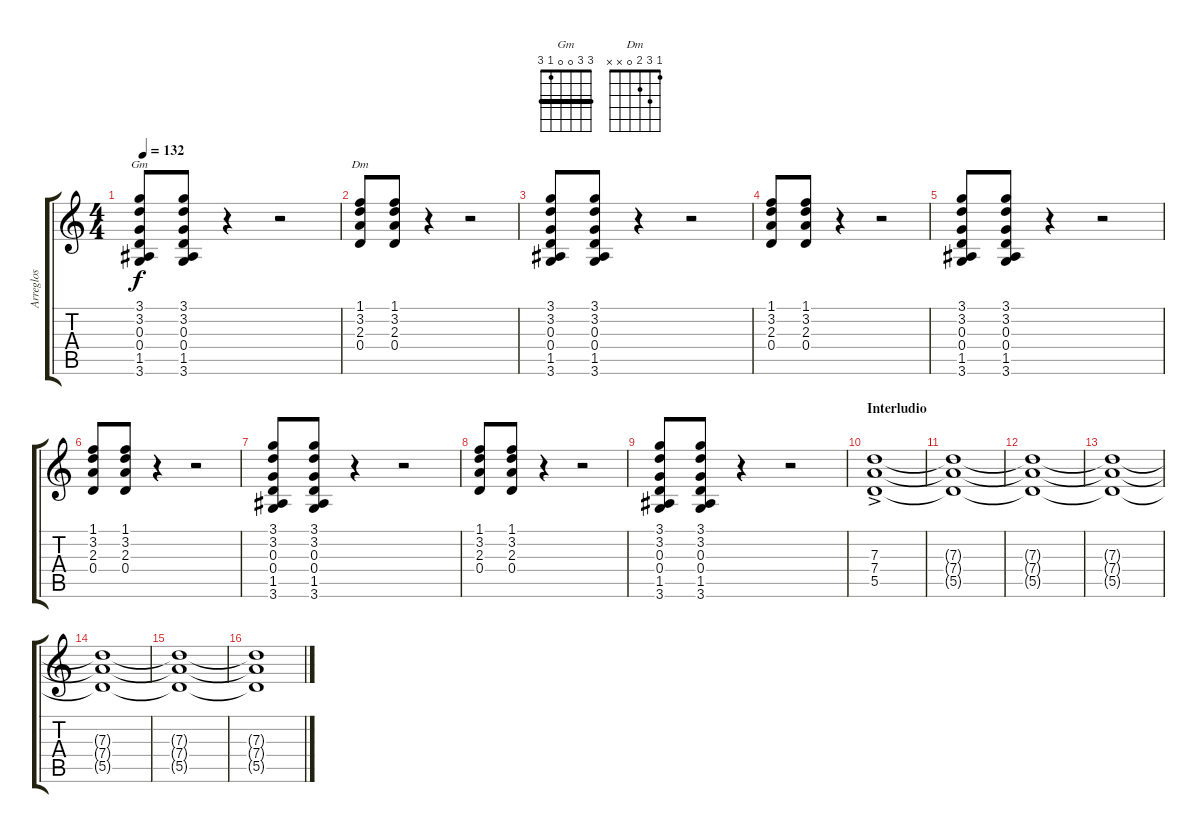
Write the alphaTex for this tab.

\track ("Arreglos" "Arreglos") {instrument overdrivenguitar}
\staff {score tabs}
\tuning (E4 B3 G3 D3 A2 E2) {hide}
\chord ("Gm" 3 3 0 0 1 3) {barre 3}
\chord ("Dm" 1 3 2 0 x x)
\ts (4 4)
\tempo 132
\clef g2
\ks c
(3.1 3.2 0.3 0.4 1.5 3.6).8{ch "Gm" dy f} (3.1 3.2 0.3 0.4 1.5 3.6).8 r.4 r.2 |
(1.1 3.2 2.3 0.4).8{ch "Dm"} (1.1 3.2 2.3 0.4).8 r.4 r.2 |
(3.1 3.2 0.3 0.4 1.5 3.6).8 (3.1 3.2 0.3 0.4 1.5 3.6).8 r.4 r.2 |
(1.1 3.2 2.3 0.4).8 (1.1 3.2 2.3 0.4).8 r.4 r.2 |
(3.1 3.2 0.3 0.4 1.5 3.6).8 (3.1 3.2 0.3 0.4 1.5 3.6).8 r.4 r.2 |
(1.1 3.2 2.3 0.4).8 (1.1 3.2 2.3 0.4).8 r.4 r.2 |
(3.1 3.2 0.3 0.4 1.5 3.6).8 (3.1 3.2 0.3 0.4 1.5 3.6).8 r.4 r.2 |
(1.1 3.2 2.3 0.4).8 (1.1 3.2 2.3 0.4).8 r.4 r.2 |
(3.1 3.2 0.3 0.4 1.5 3.6).8 (3.1 3.2 0.3 0.4 1.5 3.6).8 r.4 r.2 |
\section ("" "Interludio")
(7.3{ac} 7.4 5.5).1 |
(7.3{t} 7.4{t} 5.5{t}).1 |
(7.3{t} 7.4{t} 5.5{t}).1 |
(7.3{t} 7.4{t} 5.5{t}).1 |
(7.3{t} 7.4{t} 5.5{t}).1 |
(7.3{t} 7.4{t} 5.5{t}).1 |
(7.3{t} 7.4{t} 5.5{t}).1
